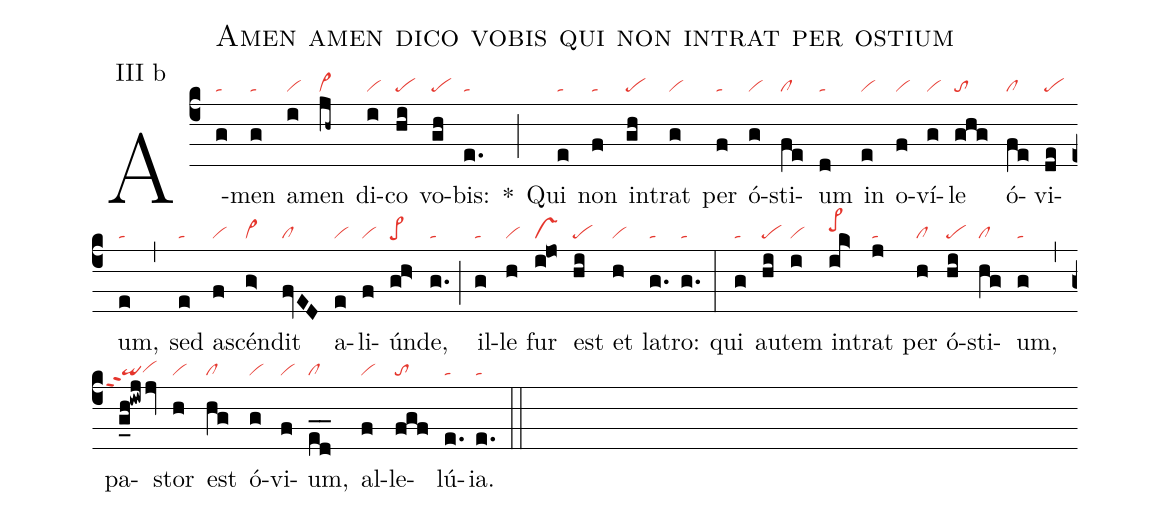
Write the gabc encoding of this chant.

name: Amen amen dico vobis qui non intrat per ostium;
annotation: III b;
mode: 3;
nabc-lines: 1;
%%
(c4)
A(g|ta)men(g|ta) a(i|vi)men(jh~|vi>) di(i|vi)co(hi|pe) vo(gh|pe)bis:(e.|ta) *(;)
Qui(e|ta) non(f|ta) in(gh|pe)trat(g|vi) per(f|ta) ó(g|vi)sti(fe|cl)um(d|ta) in(e|vi) o(f|vi)ví(g|vi)le(ghg|to) ó(fe|cl)vi(de|pe)um,(e|ta) (,)
sed(e|ta) a(f|vi)scén(g>|vi>)dit(fvED|cl) a(e|vi)li(f|vi)ún(gh>|pe>)de,(g.|ta) (;)
il(g|ta)le(h|vi) fur(i!jo|vs) est(hi|pe) et(h|vi) la(g.|ta)tro:(g.|ta) (:)
qui(g|ta) au(hi|pe)tem(i|vi) in(ik>|pe>hi)trat(j|ta) per(h|cl) ó(hi|pe)sti(hg|cl)um,(g|ta) (,)
pa(g_h!iwjjv|```qippt2vihg)stor(h|vi) est(hg|cl) ó(g|vi)vi(f|vi)um,(ed__|cl) al(f|vi)le(fgf|to)lú(e.|ta)ia.(e.|ta) (::)
